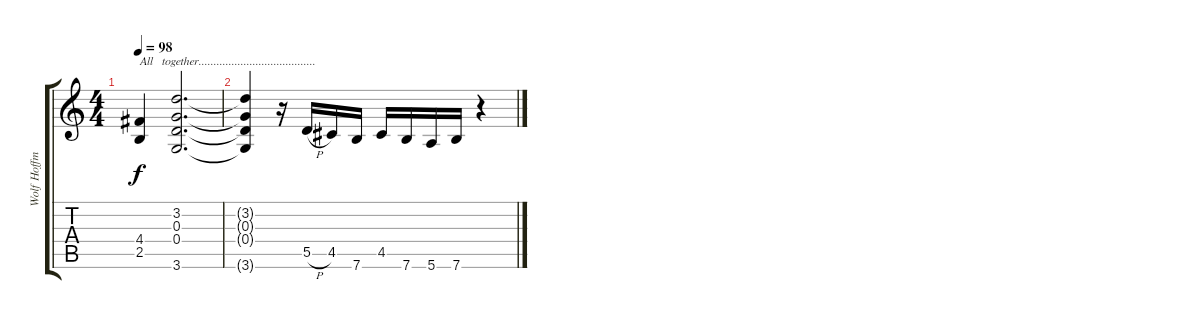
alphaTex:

\track ("Wolf Hoffmann" "Wolf Hoffm") {instrument distortionguitar}
\staff {score tabs}
\tuning (E4 B3 G3 D3 A2 E2) {hide}
\ts (4 4)
\tempo 98
\clef g2
\ks c
(4.4 2.5).4{txt "All   together......................................." dy f} (3.2 0.3 0.4 3.6).2{d} |
(3.2{t} 0.3{t} 0.4{t} 3.6{t}).4 r.16 5.5{h}.16 4.5.16 7.6.16 4.5.16 7.6.16 5.6.16 7.6.16 r.4
